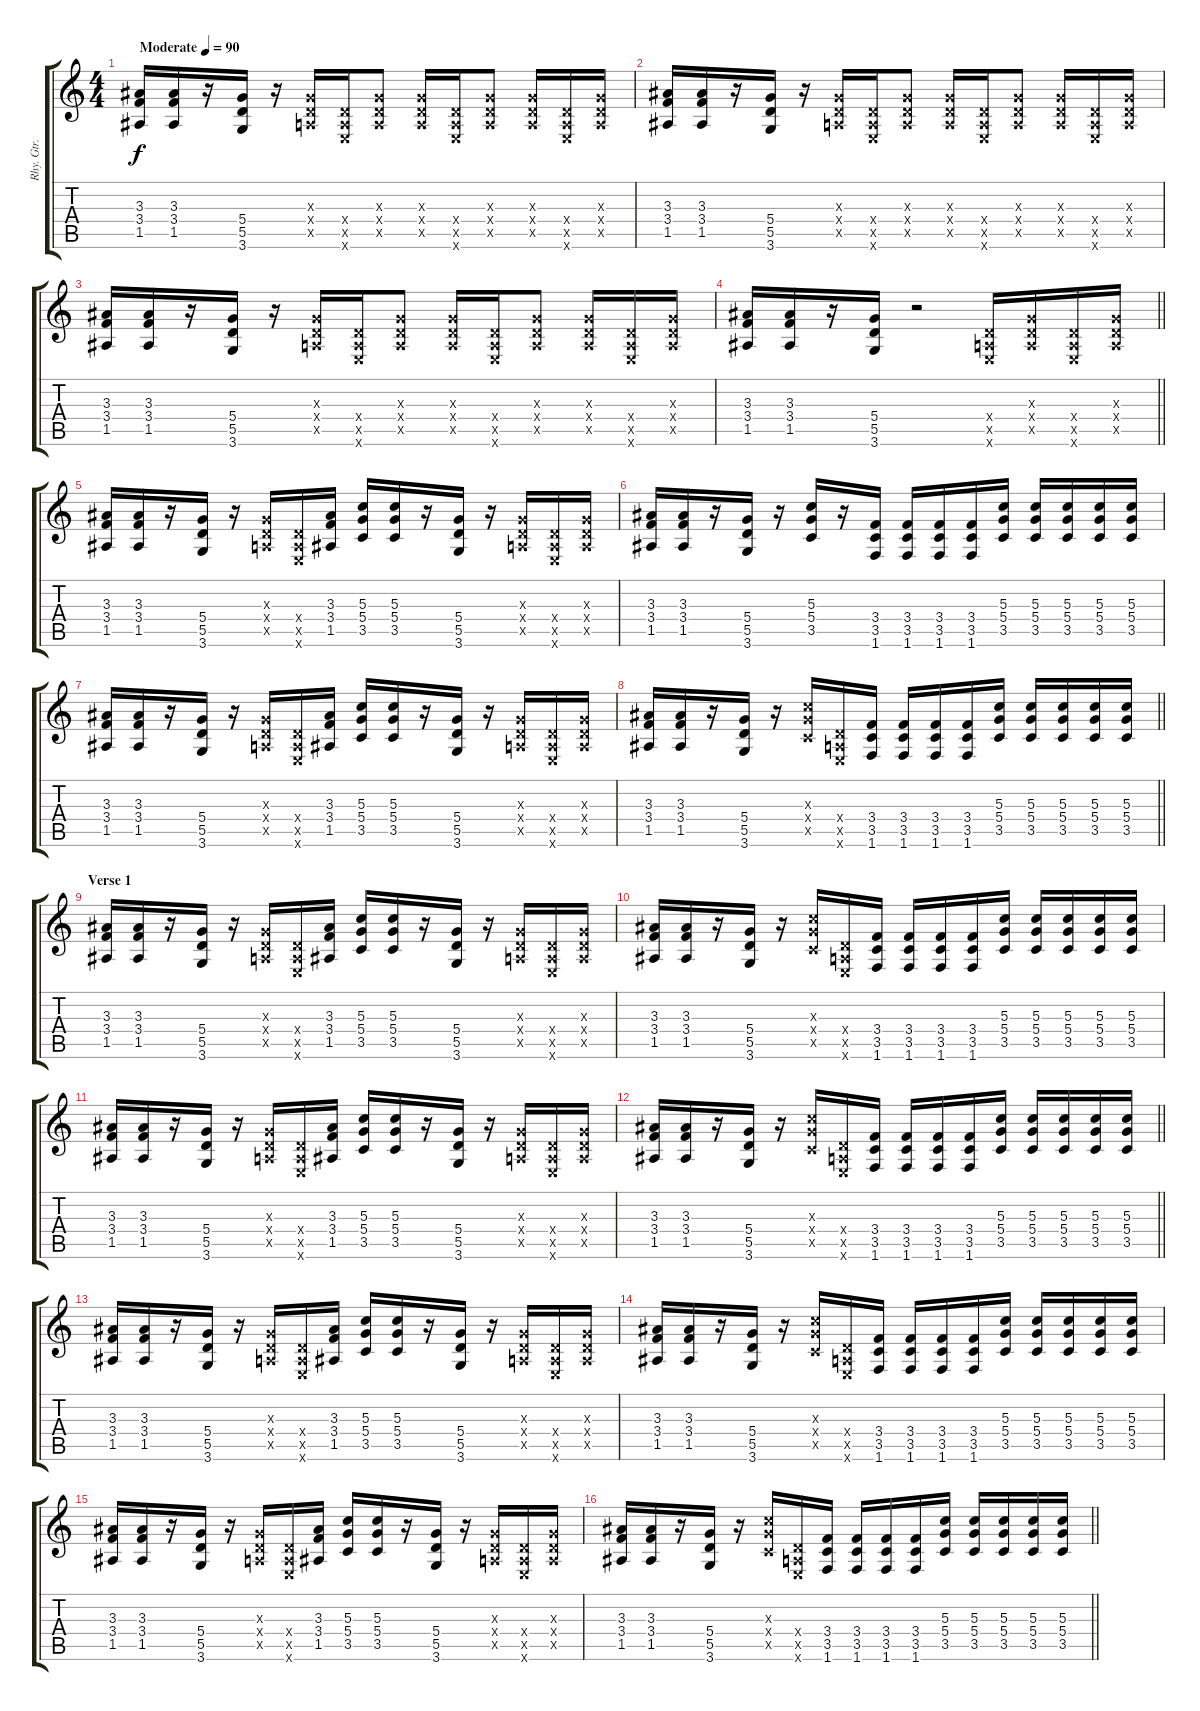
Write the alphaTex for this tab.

\track ("Rhy. Gtr. 1" "Rhy. Gtr. ") {instrument distortionguitar}
\staff {score tabs}
\tuning (E4 B3 G3 D3 A2 E2) {hide}
\ts (4 4)
\tempo (90 "Moderate")
\clef g2
\ks c
(3.3 3.4 1.5).16{dy f instrument distortionguitar} (3.3 3.4 1.5).16 r.16 (5.4 5.5 3.6).16 r.16 (0.3{x} 0.4{x} 0.5{x}).16 (0.4{x} 0.5{x} 0.6{x}).16 (0.3{x} 0.4{x} 0.5{x}).8 (0.3{x} 0.4{x} 0.5{x}).16 (0.4{x} 0.5{x} 0.6{x}).16 (0.3{x} 0.4{x} 0.5{x}).8 (0.3{x} 0.4{x} 0.5{x}).16 (0.4{x} 0.5{x} 0.6{x}).16 (0.3{x} 0.4{x} 0.5{x}).16 |
(3.3 3.4 1.5).16 (3.3 3.4 1.5).16 r.16 (5.4 5.5 3.6).16 r.16 (0.3{x} 0.4{x} 0.5{x}).16 (0.4{x} 0.5{x} 0.6{x}).16 (0.3{x} 0.4{x} 0.5{x}).8 (0.3{x} 0.4{x} 0.5{x}).16 (0.4{x} 0.5{x} 0.6{x}).16 (0.3{x} 0.4{x} 0.5{x}).8 (0.3{x} 0.4{x} 0.5{x}).16 (0.4{x} 0.5{x} 0.6{x}).16 (0.3{x} 0.4{x} 0.5{x}).16 |
(3.3 3.4 1.5).16 (3.3 3.4 1.5).16 r.16 (5.4 5.5 3.6).16 r.16 (0.3{x} 0.4{x} 0.5{x}).16 (0.4{x} 0.5{x} 0.6{x}).16 (0.3{x} 0.4{x} 0.5{x}).8 (0.3{x} 0.4{x} 0.5{x}).16 (0.4{x} 0.5{x} 0.6{x}).16 (0.3{x} 0.4{x} 0.5{x}).8 (0.3{x} 0.4{x} 0.5{x}).16 (0.4{x} 0.5{x} 0.6{x}).16 (0.3{x} 0.4{x} 0.5{x}).16 |
\barLineRight lightlight
(3.3 3.4 1.5).16 (3.3 3.4 1.5).16 r.16 (5.4 5.5 3.6).16 r.2 (0.4{x} 0.5{x} 0.6{x}).16 (0.3{x} 0.4{x} 0.5{x}).16 (0.4{x} 0.5{x} 0.6{x}).16 (0.3{x} 0.4{x} 0.5{x}).16 |
\section ("" "")
(3.3 3.4 1.5).16 (3.3 3.4 1.5).16 r.16 (5.4 5.5 3.6).16 r.16 (0.3{x} 0.4{x} 0.5{x}).16 (0.4{x} 0.5{x} 0.6{x}).16 (3.3 3.4 1.5).16 (5.3 5.4 3.5).16 (5.3 5.4 3.5).16 r.16 (5.4 5.5 3.6).16 r.16 (0.3{x} 0.4{x} 0.5{x}).16 (0.4{x} 0.5{x} 0.6{x}).16 (0.3{x} 0.4{x} 0.5{x}).16 |
(3.3 3.4 1.5).16 (3.3 3.4 1.5).16 r.16 (5.4 5.5 3.6).16 r.16 (5.3 5.4 3.5).16 r.16 (3.4 3.5 1.6).16 (3.4 3.5 1.6).16 (3.4 3.5 1.6).16 (3.4 3.5 1.6).16 (5.3 5.4 3.5).16 (5.3 5.4 3.5).16 (5.3 5.4 3.5).16 (5.3 5.4 3.5).16 (5.3 5.4 3.5).16 |
(3.3 3.4 1.5).16 (3.3 3.4 1.5).16 r.16 (5.4 5.5 3.6).16 r.16 (0.3{x} 0.4{x} 0.5{x}).16 (0.4{x} 0.5{x} 0.6{x}).16 (3.3 3.4 1.5).16 (5.3 5.4 3.5).16 (5.3 5.4 3.5).16 r.16 (5.4 5.5 3.6).16 r.16 (0.3{x} 0.4{x} 0.5{x}).16 (0.4{x} 0.5{x} 0.6{x}).16 (0.3{x} 0.4{x} 0.5{x}).16 |
\barLineRight lightlight
(3.3 3.4 1.5).16 (3.3 3.4 1.5).16 r.16 (5.4 5.5 3.6).16 r.16 (5.3{x} 5.4{x} 3.5{x}).16 (0.4{x} 0.5{x} 0.6{x}).16 (3.4 3.5 1.6).16 (3.4 3.5 1.6).16 (3.4 3.5 1.6).16 (3.4 3.5 1.6).16 (5.3 5.4 3.5).16 (5.3 5.4 3.5).16 (5.3 5.4 3.5).16 (5.3 5.4 3.5).16 (5.3 5.4 3.5).16 |
\section ("" "Verse 1")
(3.3 3.4 1.5).16 (3.3 3.4 1.5).16 r.16 (5.4 5.5 3.6).16 r.16 (0.3{x} 0.4{x} 0.5{x}).16 (0.4{x} 0.5{x} 0.6{x}).16 (3.3 3.4 1.5).16 (5.3 5.4 3.5).16 (5.3 5.4 3.5).16 r.16 (5.4 5.5 3.6).16 r.16 (0.3{x} 0.4{x} 0.5{x}).16 (0.4{x} 0.5{x} 0.6{x}).16 (0.3{x} 0.4{x} 0.5{x}).16 |
(3.3 3.4 1.5).16 (3.3 3.4 1.5).16 r.16 (5.4 5.5 3.6).16 r.16 (5.3{x} 5.4{x} 3.5{x}).16 (0.4{x} 0.5{x} 0.6{x}).16 (3.4 3.5 1.6).16 (3.4 3.5 1.6).16 (3.4 3.5 1.6).16 (3.4 3.5 1.6).16 (5.3 5.4 3.5).16 (5.3 5.4 3.5).16 (5.3 5.4 3.5).16 (5.3 5.4 3.5).16 (5.3 5.4 3.5).16 |
(3.3 3.4 1.5).16 (3.3 3.4 1.5).16 r.16 (5.4 5.5 3.6).16 r.16 (0.3{x} 0.4{x} 0.5{x}).16 (0.4{x} 0.5{x} 0.6{x}).16 (3.3 3.4 1.5).16 (5.3 5.4 3.5).16 (5.3 5.4 3.5).16 r.16 (5.4 5.5 3.6).16 r.16 (0.3{x} 0.4{x} 0.5{x}).16 (0.4{x} 0.5{x} 0.6{x}).16 (0.3{x} 0.4{x} 0.5{x}).16 |
\barLineRight lightlight
(3.3 3.4 1.5).16 (3.3 3.4 1.5).16 r.16 (5.4 5.5 3.6).16 r.16 (5.3{x} 5.4{x} 3.5{x}).16 (0.4{x} 0.5{x} 0.6{x}).16 (3.4 3.5 1.6).16 (3.4 3.5 1.6).16 (3.4 3.5 1.6).16 (3.4 3.5 1.6).16 (5.3 5.4 3.5).16 (5.3 5.4 3.5).16 (5.3 5.4 3.5).16 (5.3 5.4 3.5).16 (5.3 5.4 3.5).16 |
\section ("" "")
(3.3 3.4 1.5).16 (3.3 3.4 1.5).16 r.16 (5.4 5.5 3.6).16 r.16 (0.3{x} 0.4{x} 0.5{x}).16 (0.4{x} 0.5{x} 0.6{x}).16 (3.3 3.4 1.5).16 (5.3 5.4 3.5).16 (5.3 5.4 3.5).16 r.16 (5.4 5.5 3.6).16 r.16 (0.3{x} 0.4{x} 0.5{x}).16 (0.4{x} 0.5{x} 0.6{x}).16 (0.3{x} 0.4{x} 0.5{x}).16 |
(3.3 3.4 1.5).16 (3.3 3.4 1.5).16 r.16 (5.4 5.5 3.6).16 r.16 (5.3{x} 5.4{x} 3.5{x}).16 (0.4{x} 0.5{x} 0.6{x}).16 (3.4 3.5 1.6).16 (3.4 3.5 1.6).16 (3.4 3.5 1.6).16 (3.4 3.5 1.6).16 (5.3 5.4 3.5).16 (5.3 5.4 3.5).16 (5.3 5.4 3.5).16 (5.3 5.4 3.5).16 (5.3 5.4 3.5).16 |
(3.3 3.4 1.5).16 (3.3 3.4 1.5).16 r.16 (5.4 5.5 3.6).16 r.16 (0.3{x} 0.4{x} 0.5{x}).16 (0.4{x} 0.5{x} 0.6{x}).16 (3.3 3.4 1.5).16 (5.3 5.4 3.5).16 (5.3 5.4 3.5).16 r.16 (5.4 5.5 3.6).16 r.16 (0.3{x} 0.4{x} 0.5{x}).16 (0.4{x} 0.5{x} 0.6{x}).16 (0.3{x} 0.4{x} 0.5{x}).16 |
\barLineRight lightlight
(3.3 3.4 1.5).16 (3.3 3.4 1.5).16 r.16 (5.4 5.5 3.6).16 r.16 (5.3{x} 5.4{x} 3.5{x}).16 (0.4{x} 0.5{x} 0.6{x}).16 (3.4 3.5 1.6).16 (3.4 3.5 1.6).16 (3.4 3.5 1.6).16 (3.4 3.5 1.6).16 (5.3 5.4 3.5).16 (5.3 5.4 3.5).16 (5.3 5.4 3.5).16 (5.3 5.4 3.5).16 (5.3 5.4 3.5).16
